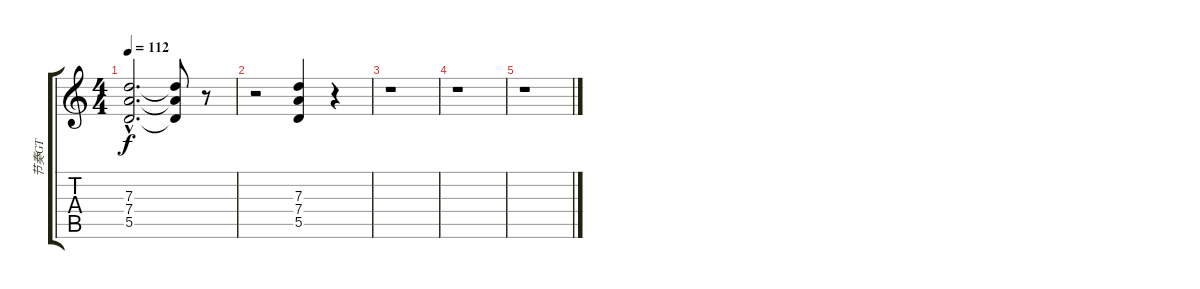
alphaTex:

\track ("节奏GT" "节奏GT") {instrument overdrivenguitar}
\staff {score tabs}
\tuning (E4 B3 G3 D3 A2 E2) {hide}
\ts (4 4)
\tempo 112
\clef g2
\ks c
(7.3{hac t} 7.4{hac t} 5.5{hac t}).2{d dy f} (7.3{t} 7.4{t} 5.5{t}).8 r.8 |
r.2 (7.3 7.4 5.5).4 r.4 |
r.1 |
r.1 |
r.1
